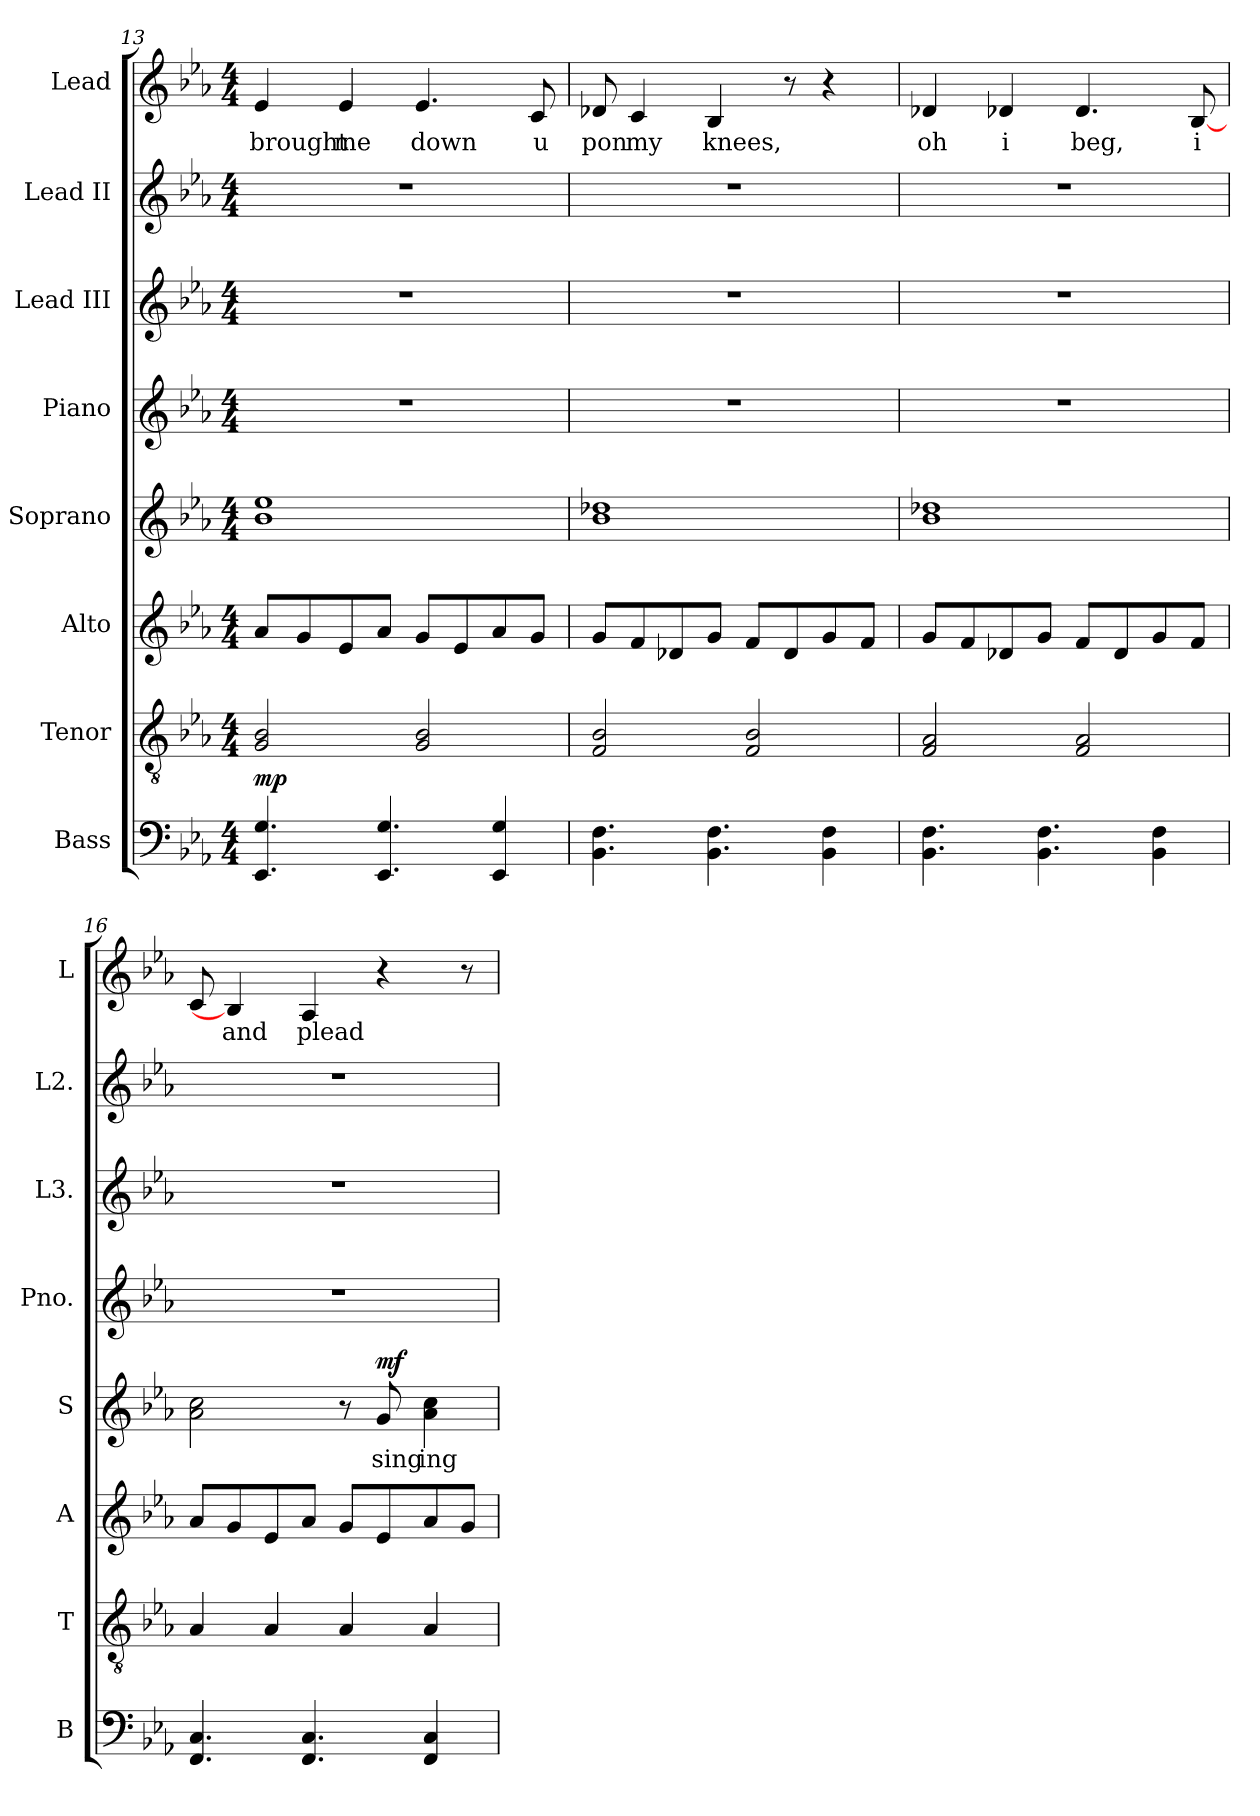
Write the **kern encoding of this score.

**kern	**dynam	**kern	**kern	**kern	**text	**dynam	**kern	**kern	**kern	**kern	**text
*part8	*part8	*part7	*part6	*part5	*part5	*part5	*part4	*part3	*part2	*part1	*part1
*staff8	*staff8	*staff7	*staff6	*staff5	*staff5	*staff5	*staff4	*staff3	*staff2	*staff1	*staff1
*I"Bass	*	*I"Tenor	*I"Alto	*I"Soprano	*	*	*I"Piano	*I"Lead III	*I"Lead II	*I"Lead	*
*I'B	*	*I'T	*I'A	*I'S	*	*	*I'Pno.	*I'L3.	*I'L2.	*I'L	*
*clefF4	*	*clefGv2	*clefG2	*clefG2	*	*	*clefG2	*clefG2	*clefG2	*clefG2	*
*k[b-e-a-]	*	*k[b-e-a-]	*k[b-e-a-]	*k[b-e-a-]	*	*	*k[b-e-a-]	*k[b-e-a-]	*k[b-e-a-]	*k[b-e-a-]	*
*M4/4	*	*M4/4	*M4/4	*M4/4	*	*	*M4/4	*M4/4	*M4/4	*M4/4	*
=13	=13	=13	=13	=13	=13	=13	=13	=13	=13	=13	=13
!	!LO:DY:a	!	!	!	!	!	!	!	!	!	!LO:LY:b
4.EE-/ 4.G/	mp	2G/ 2B-/	8a-/L	1b- 1ee-	.	.	1r	1r	1r	4e-/	brought
.	.	.	8g/	.	.	.	.	.	.	.	.
!	!	!	!	!	!	!	!	!	!	!	!LO:LY:b
.	.	.	8e-/	.	.	.	.	.	.	4e-/	me
4.EE-/ 4.G/	.	.	8a-/J	.	.	.	.	.	.	.	.
!	!	!	!	!	!	!	!	!	!	!	!LO:LY:b
.	.	2G/ 2B-/	8g/L	.	.	.	.	.	.	4.e-/	down
.	.	.	8e-/	.	.	.	.	.	.	.	.
4EE-/ 4G/	.	.	8a-/	.	.	.	.	.	.	.	.
!	!	!	!	!	!	!	!	!	!	!	!LO:LY:b
.	.	.	8g/J	.	.	.	.	.	.	8c/	u
=14	=14	=14	=14	=14	=14	=14	=14	=14	=14	=14	=14
!	!	!	!	!	!	!	!	!	!	!	!LO:LY:b
4.BB-\ 4.F\	.	2F/ 2B-/	8g/L	1b- 1dd-X	.	.	1r	1r	1r	8d-X/	pon
!	!	!	!	!	!	!	!	!	!	!	!LO:LY:b
.	.	.	8f/	.	.	.	.	.	.	4c/	my
.	.	.	8d-X/	.	.	.	.	.	.	.	.
!	!	!	!	!	!	!	!	!	!	!	!LO:LY:b
4.BB-\ 4.F\	.	.	8g/J	.	.	.	.	.	.	4B-/	knees,
.	.	2F/ 2B-/	8f/L	.	.	.	.	.	.	.	.
.	.	.	8d-/	.	.	.	.	.	.	8r	.
4BB-\ 4F\	.	.	8g/	.	.	.	.	.	.	4r	.
.	.	.	8f/J	.	.	.	.	.	.	.	.
=15	=15	=15	=15	=15	=15	=15	=15	=15	=15	=15	=15
!	!	!	!	!	!	!	!	!	!	!	!LO:LY:b
4.BB-\ 4.F\	.	2F/ 2A-/	8g/L	1b- 1dd-X	.	.	1r	1r	1r	4d-X/	oh
.	.	.	8f/	.	.	.	.	.	.	.	.
!	!	!	!	!	!	!	!	!	!	!	!LO:LY:b
.	.	.	8d-X/	.	.	.	.	.	.	4d-X/	i
4.BB-\ 4.F\	.	.	8g/J	.	.	.	.	.	.	.	.
!	!	!	!	!	!	!	!	!	!	!	!LO:LY:b
.	.	2F/ 2A-/	8f/L	.	.	.	.	.	.	4.d-/	beg,
.	.	.	8d-/	.	.	.	.	.	.	.	.
4BB-\ 4F\	.	.	8g/	.	.	.	.	.	.	.	.
!	!	!	!	!	!	!	!	!	!	!	!LO:LY:b
.	.	.	8f/J	.	.	.	.	.	.	[8B-/	i
!!LO:PB:g=z
=16	=16	=16	=16	=16	=16	=16	=16	=16	=16	=16	=16
4.FF/ 4.C/	.	4A-/	8a-/L	2a-\ 2cc\	.	.	1r	1r	1r	8c/	.
!	!	!	!	!	!	!	!	!	!	!	!LO:LY:b
.	.	.	8g/	.	.	.	.	.	.	4B-/]	and
.	.	4A-/	8e-/	.	.	.	.	.	.	.	.
!	!	!	!	!	!	!	!	!	!	!	!LO:LY:b
4.FF/ 4.C/	.	.	8a-/J	.	.	.	.	.	.	4A-/	plead
.	.	4A-/	8g/L	8r	.	.	.	.	.	.	.
!	!	!	!	!	!LO:LY:b	!LO:DY:a	!	!	!	!	!
.	.	.	8e-/	8g/	sing	mf	.	.	.	4r	.
!	!	!	!	!	!LO:LY:b	!	!	!	!	!	!
4FF/ 4C/	.	4A-/	8a-/	4a-\ 4cc\	ing	.	.	.	.	.	.
.	.	.	8g/J	.	.	.	.	.	.	8r	.
=	=	=	=	=	=	=	=	=	=	=	=
*-	*-	*-	*-	*-	*-	*-	*-	*-	*-	*-	*-
